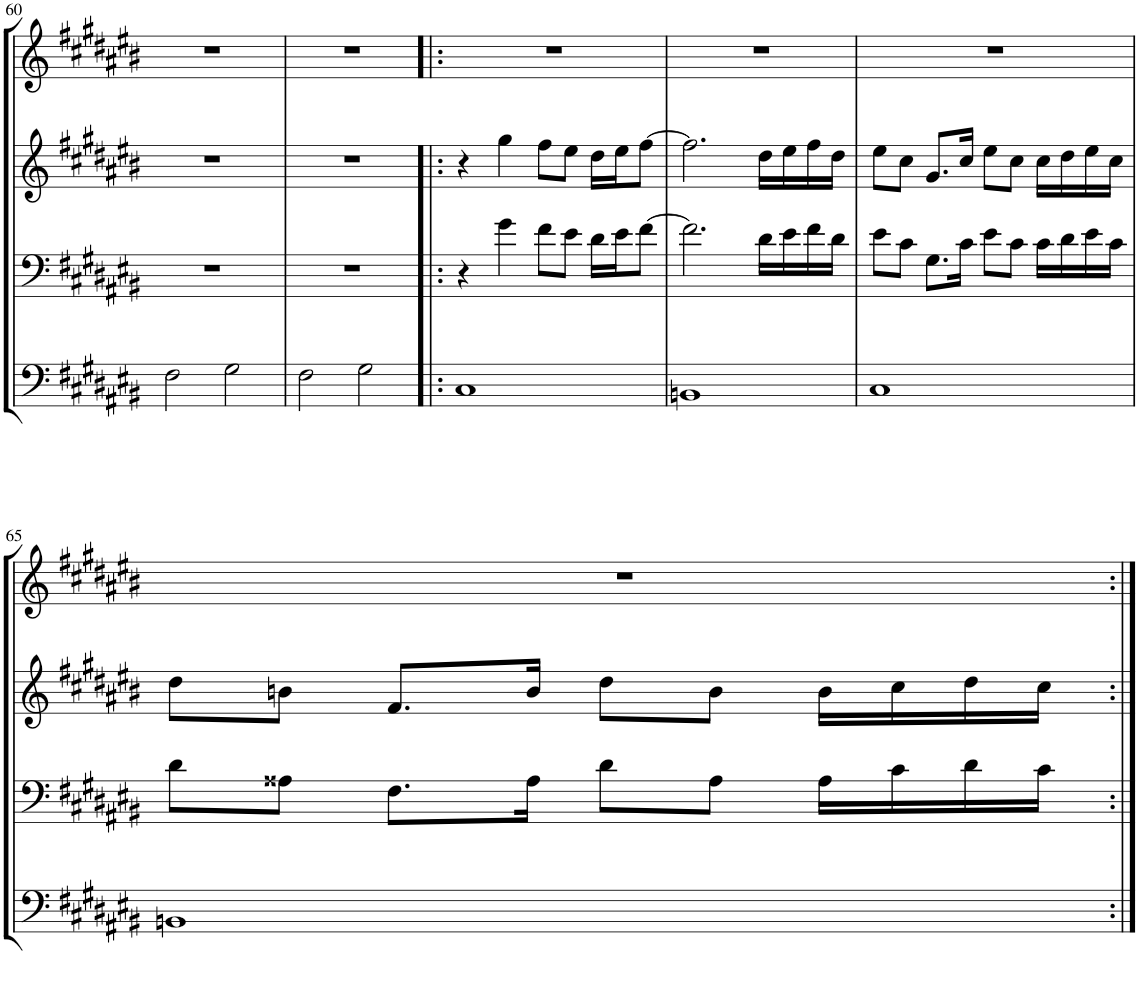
**kern	**kern	**kern	**kern
*part4	*part3	*part2	*part1
*staff4	*staff3	*staff2	*staff1
*I"Tuba	*I"Trombone	*I"Bb Trumpet 2	*I"Bb Trumpet 1
*I'Tba	*I'Trb	*I'Tpt	*I'Tpt
!!LO:PB:g=z
*clefF4	*clefF4	*clefG2	*clefG2
*	*	*ITrd1c2	*ITrd1c2
*k[f#c#g#d#a#e#b#]	*k[f#c#g#d#a#e#b#]	*k[f#c#g#d#a#e#b#]	*k[f#c#g#d#a#e#b#]
*M4/4	*M4/4	*M4/4	*M4/4
=60	=60	=60	=60
2F#\	1r	1r	1r
2G#\	.	.	.
=61	=61	=61	=61
2F#\	1r	1r	1r
2G#\	.	.	.
=62!|:	=62!|:	=62!|:	=62!|:
1C#	4r	4r	1r
.	4g#\	4gg#\	.
.	8f#\L	8ff#\L	.
.	8e#\J	8ee#\J	.
.	16d#\LL	16dd#\LL	.
.	16e#\J	16ee#\J	.
.	[8f#\J	[8ff#\J	.
=63	=63	=63	=63
1BBn	2.f#\]	2.ff#\]	1r
.	16d#\LL	16dd#\LL	.
.	16e#\	16ee#\	.
.	16f#\	16ff#\	.
.	16d#\JJ	16dd#\JJ	.
=64	=64	=64	=64
1C#	8e#\L	8ee#\L	1r
.	8c#\J	8cc#\J	.
.	8.G#\L	8.g#/L	.
.	16c#\Jk	16cc#/Jk	.
.	8e#\L	8ee#\L	.
.	8c#\J	8cc#\J	.
.	16c#\LL	16cc#\LL	.
.	16d#\	16dd#\	.
.	16e#\	16ee#\	.
.	16c#\JJ	16cc#\JJ	.
!!LO:LB:g=z
=65	=65	=65	=65
1BBn	8d#\L	8dd#\L	1r
.	8A##X\J	8bn\J	.
.	8.F#\L	8.f#/L	.
.	16A##\Jk	16b/Jk	.
.	8d#\L	8dd#\L	.
.	8A##\J	8b\J	.
.	16A##\LL	16b\LL	.
.	16c#\	16cc#\	.
.	16d#\	16dd#\	.
.	16c#\JJ	16cc#\JJ	.
=:|!	=:|!	=:|!	=:|!
*-	*-	*-	*-
